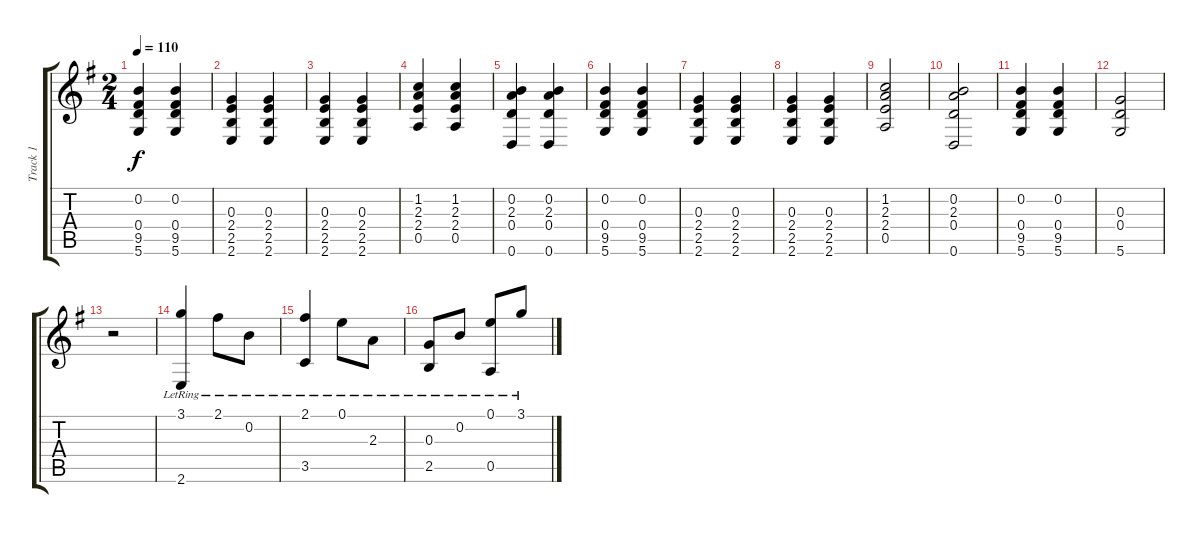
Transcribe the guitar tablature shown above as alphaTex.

\track ("Track 1" "Track 1") {instrument acousticguitarnylon}
\staff {score tabs}
\tuning (E4 B3 G3 D3 A2 D2) {hide}
\ts (2 4)
\tempo 110
\clef g2
\ks g
(0.2 0.4 9.5 5.6).4{dy f} (0.2 0.4 9.5 5.6).4 |
(0.3 2.4 2.5 2.6).4 (0.3 2.4 2.5 2.6).4 |
(0.3 2.4 2.5 2.6).4 (0.3 2.4 2.5 2.6).4 |
(1.2 2.3 2.4 0.5).4 (1.2 2.3 2.4 0.5).4 |
(0.2 2.3 0.4 0.6).4 (0.2 2.3 0.4 0.6).4 |
(0.2 0.4 9.5 5.6).4 (0.2 0.4 9.5 5.6).4 |
(0.3 2.4 2.5 2.6).4 (0.3 2.4 2.5 2.6).4 |
(0.3 2.4 2.5 2.6).4 (0.3 2.4 2.5 2.6).4 |
(1.2 2.3 2.4 0.5).2 |
(0.2 2.3 0.4 0.6).2 |
(0.2 0.4 9.5 5.6).4 (0.2 0.4 9.5 5.6).4 |
(0.3 0.4 5.6).2 |
r.2 |
(3.1{lr} 2.6{lr}).4 2.1{lr}.8 0.2{lr}.8 |
(2.1{lr} 3.5{lr}).4 0.1{lr}.8 2.3{lr}.8 |
(0.3{lr} 2.5{lr}).8 0.2{lr}.8 (0.1{lr} 0.5{lr}).8 3.1{lr}.8
